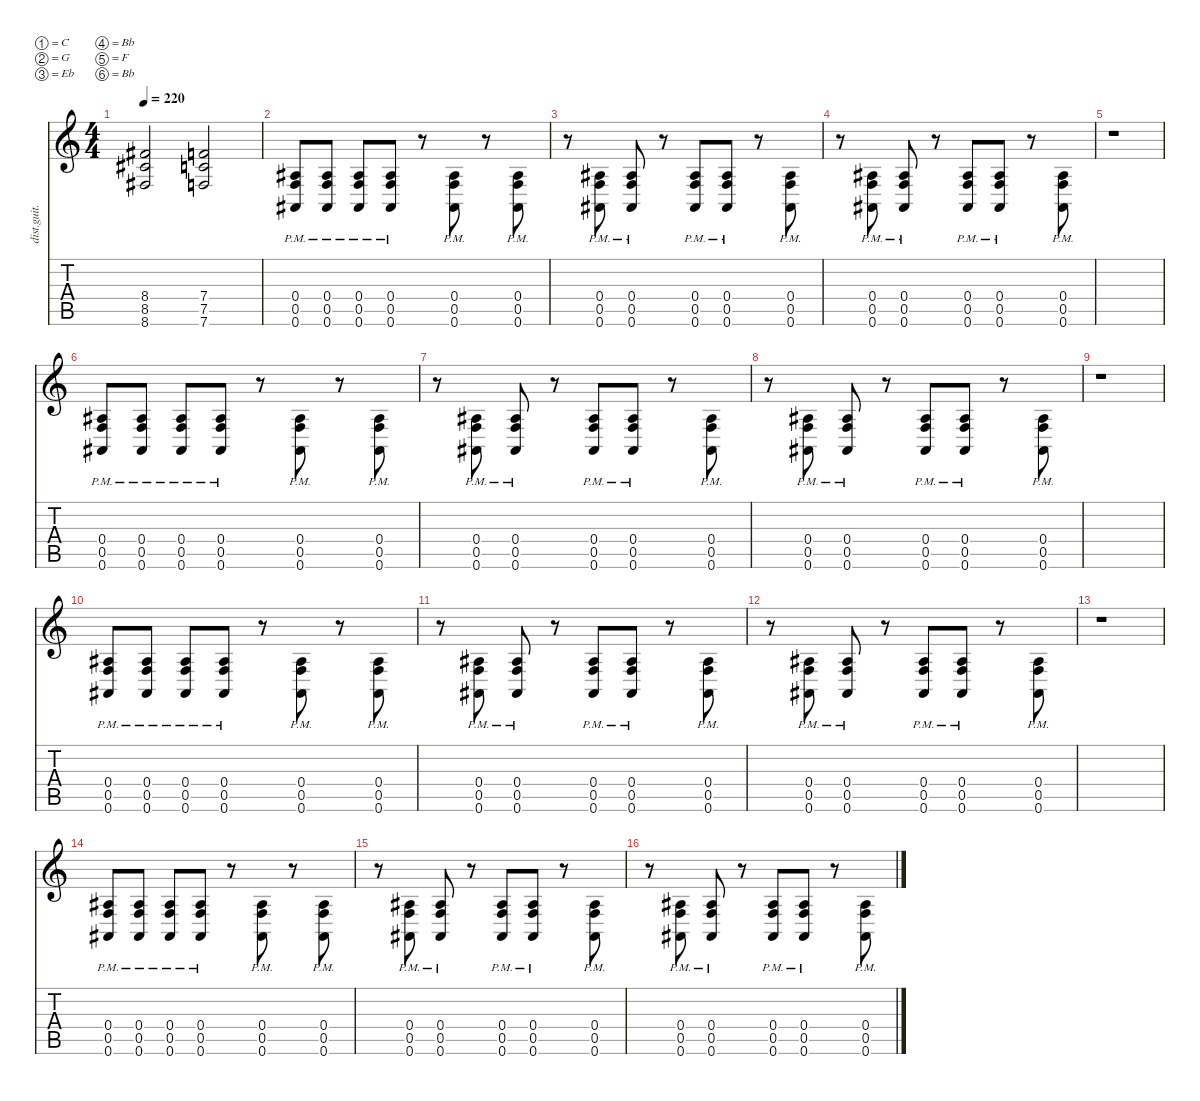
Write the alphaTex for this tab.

\defaultSystemsLayout 4
\hideDynamics
\bracketExtendMode nobrackets
\track ("riff R" "dist.guit.") {instrument distortionguitar}
\staff {score tabs}
\tuning (C4 G3 Eb3 Bb2 F2 Bb1)
\ts (4 4)
\tempo 220
\clef g2
\ks c
(8.6{acc #} 8.4{acc #} 8.5{acc #}).2{dy mf beam Up} (7.6 7.5 7.4).2{beam Up} |
(0.6{pm acc #} 0.5{pm} 0.4{pm acc #}).8{beam Up} (0.6{pm acc #} 0.4{pm acc #} 0.5{pm}).8{beam Up} (0.6{pm acc #} 0.5{pm} 0.4{pm acc #}).8{beam Up} (0.6{pm acc #} 0.4{pm acc #} 0.5{pm}).8{beam Up} r.8{beam Down} (0.6{pm acc #} 0.5{pm} 0.4{pm acc #}).8{beam Up} r.8{beam Down} (0.6{pm acc #} 0.4{pm acc #} 0.5{pm}).8{beam Up} |
r.8{beam Down} (0.4{pm acc #} 0.5{pm} 0.6{pm acc #}).8{beam Up} (0.6{pm acc #} 0.4{pm acc #} 0.5{pm}).8{beam Up} r.8{beam Down} (0.4{pm acc #} 0.5{pm} 0.6{pm acc #}).8{beam Up} (0.6{pm acc #} 0.5{pm} 0.4{pm acc #}).8{beam Up} r.8{beam Down} (0.6{pm acc #} 0.4{pm acc #} 0.5{pm}).8{beam Up} |
r.8{beam Down} (0.6{pm acc #} 0.5{pm} 0.4{pm acc #}).8{beam Up} (0.6{pm acc #} 0.4{pm acc #} 0.5{pm}).8{beam Up} r.8{beam Down} (0.6{pm acc #} 0.5{pm} 0.4{pm acc #}).8{beam Up} (0.6{pm acc #} 0.5{pm} 0.4{pm acc #}).8{beam Up} r.8{beam Down} (0.4{pm acc #} 0.5{pm} 0.6{pm acc #}).8{beam Up} |
r.1{beam Down} |
(0.6{pm acc #} 0.5{pm} 0.4{pm acc #}).8{beam Up} (0.6{pm acc #} 0.4{pm acc #} 0.5{pm}).8{beam Up} (0.6{pm acc #} 0.5{pm} 0.4{pm acc #}).8{beam Up} (0.6{pm acc #} 0.4{pm acc #} 0.5{pm}).8{beam Up} r.8{beam Down} (0.6{pm acc #} 0.5{pm} 0.4{pm acc #}).8{beam Up} r.8{beam Down} (0.6{pm acc #} 0.4{pm acc #} 0.5{pm}).8{beam Up} |
r.8{beam Down} (0.4{pm acc #} 0.5{pm} 0.6{pm acc #}).8{beam Up} (0.6{pm acc #} 0.4{pm acc #} 0.5{pm}).8{beam Up} r.8{beam Down} (0.4{pm acc #} 0.5{pm} 0.6{pm acc #}).8{beam Up} (0.6{pm acc #} 0.5{pm} 0.4{pm acc #}).8{beam Up} r.8{beam Down} (0.6{pm acc #} 0.4{pm acc #} 0.5{pm}).8{beam Up} |
r.8{beam Down} (0.6{pm acc #} 0.5{pm} 0.4{pm acc #}).8{beam Up} (0.6{pm acc #} 0.4{pm acc #} 0.5{pm}).8{beam Up} r.8{beam Down} (0.6{pm acc #} 0.5{pm} 0.4{pm acc #}).8{beam Up} (0.6{pm acc #} 0.5{pm} 0.4{pm acc #}).8{beam Up} r.8{beam Down} (0.4{pm acc #} 0.5{pm} 0.6{pm acc #}).8{beam Up} |
r.1{beam Down} |
(0.6{pm acc #} 0.5{pm} 0.4{pm acc #}).8{beam Up} (0.6{pm acc #} 0.4{pm acc #} 0.5{pm}).8{beam Up} (0.6{pm acc #} 0.5{pm} 0.4{pm acc #}).8{beam Up} (0.6{pm acc #} 0.4{pm acc #} 0.5{pm}).8{beam Up} r.8{beam Down} (0.6{pm acc #} 0.5{pm} 0.4{pm acc #}).8{beam Up} r.8{beam Down} (0.6{pm acc #} 0.4{pm acc #} 0.5{pm}).8{beam Up} |
r.8{beam Down} (0.4{pm acc #} 0.5{pm} 0.6{pm acc #}).8{beam Up} (0.6{pm acc #} 0.4{pm acc #} 0.5{pm}).8{beam Up} r.8{beam Down} (0.4{pm acc #} 0.5{pm} 0.6{pm acc #}).8{beam Up} (0.6{pm acc #} 0.5{pm} 0.4{pm acc #}).8{beam Up} r.8{beam Down} (0.6{pm acc #} 0.4{pm acc #} 0.5{pm}).8{beam Up} |
r.8{beam Down} (0.6{pm acc #} 0.5{pm} 0.4{pm acc #}).8{beam Up} (0.6{pm acc #} 0.4{pm acc #} 0.5{pm}).8{beam Up} r.8{beam Down} (0.6{pm acc #} 0.5{pm} 0.4{pm acc #}).8{beam Up} (0.6{pm acc #} 0.5{pm} 0.4{pm acc #}).8{beam Up} r.8{beam Down} (0.4{pm acc #} 0.5{pm} 0.6{pm acc #}).8{beam Up} |
r.1{beam Down} |
(0.6{pm acc #} 0.5{pm} 0.4{pm acc #}).8{beam Up} (0.6{pm acc #} 0.4{pm acc #} 0.5{pm}).8{beam Up} (0.6{pm acc #} 0.5{pm} 0.4{pm acc #}).8{beam Up} (0.6{pm acc #} 0.4{pm acc #} 0.5{pm}).8{beam Up} r.8{beam Down} (0.6{pm acc #} 0.5{pm} 0.4{pm acc #}).8{beam Up} r.8{beam Down} (0.6{pm acc #} 0.4{pm acc #} 0.5{pm}).8{beam Up} |
r.8{beam Down} (0.4{pm acc #} 0.5{pm} 0.6{pm acc #}).8{beam Up} (0.6{pm acc #} 0.4{pm acc #} 0.5{pm}).8{beam Up} r.8{beam Down} (0.4{pm acc #} 0.5{pm} 0.6{pm acc #}).8{beam Up} (0.6{pm acc #} 0.5{pm} 0.4{pm acc #}).8{beam Up} r.8{beam Down} (0.6{pm acc #} 0.4{pm acc #} 0.5{pm}).8{beam Up} |
r.8{beam Down} (0.6{pm acc #} 0.5{pm} 0.4{pm acc #}).8{beam Up} (0.6{pm acc #} 0.4{pm acc #} 0.5{pm}).8{beam Up} r.8{beam Down} (0.6{pm acc #} 0.5{pm} 0.4{pm acc #}).8{beam Up} (0.6{pm acc #} 0.5{pm} 0.4{pm acc #}).8{beam Up} r.8{beam Down} (0.4{pm acc #} 0.5{pm} 0.6{pm acc #}).8{beam Up}
